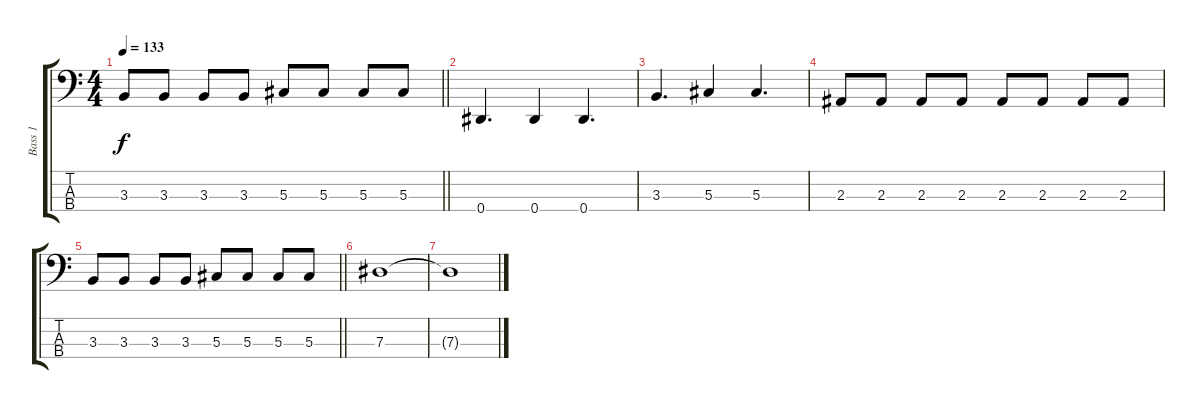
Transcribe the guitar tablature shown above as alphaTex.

\track ("Bass 1" "Bass 1") {instrument electricbassfinger}
\staff {score tabs}
\tuning (Gb2 Db2 Ab1 Eb1) {hide}
\ts (4 4)
\tempo 133
\clef f4
\barLineRight lightlight
\ks c
3.3.8{dy f} 3.3.8 3.3.8 3.3.8 5.3.8 5.3.8 5.3.8 5.3.8 |
0.4.4{d} 0.4.4 0.4.4{d} |
3.3.4{d} 5.3.4 5.3.4{d} |
2.3.8 2.3.8 2.3.8 2.3.8 2.3.8 2.3.8 2.3.8 2.3.8 |
\barLineRight lightlight
3.3.8 3.3.8 3.3.8 3.3.8 5.3.8 5.3.8 5.3.8 5.3.8 |
7.3.1{volume 0} |
7.3{t}.1
